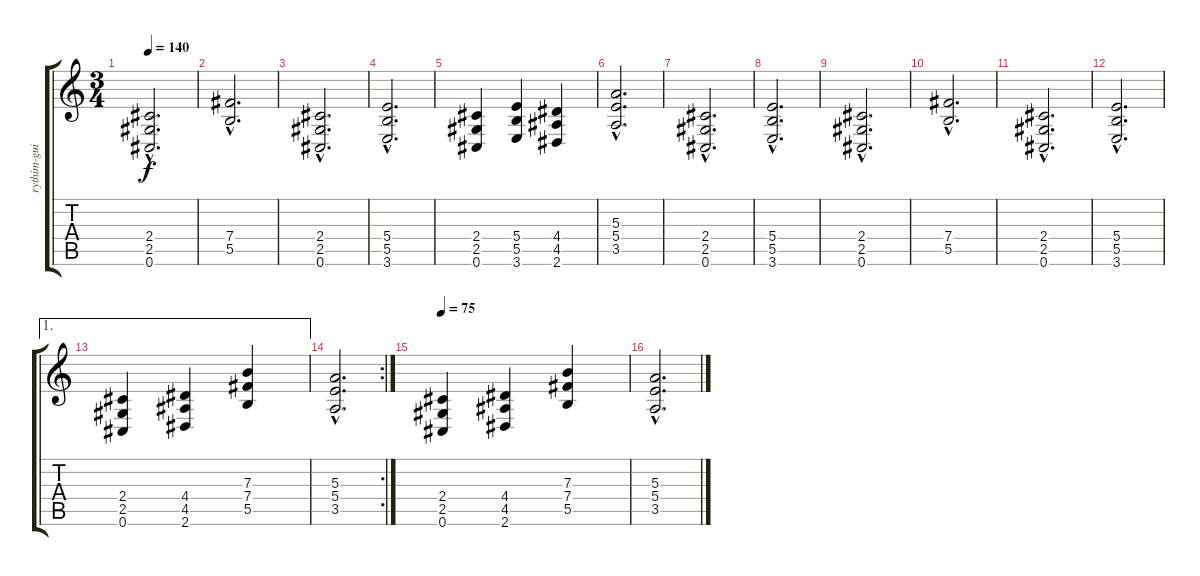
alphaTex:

\track ("rythim-guitar" "rythim-gui") {instrument distortionguitar}
\staff {score tabs}
\tuning (Db4 Ab3 E3 B2 Gb2 Db2) {hide}
\ts (3 4)
\tempo 140
\clef g2
\ks c
(2.4{hac} 2.5{hac} 0.6{hac}).2{d dy f} |
(7.4{hac} 5.5{hac}).2{d} |
(2.4{hac} 2.5{hac} 0.6{hac}).2{d} |
(5.4{hac} 5.5{hac} 3.6{hac}).2{d} |
(2.4 2.5 0.6).4 (5.4 5.5 3.6).4 (4.4 4.5 2.6).4 |
(5.3{hac} 5.4{hac} 3.5{hac}).2{d} |
(2.4{hac} 2.5{hac} 0.6{hac}).2{d} |
(5.4{hac} 5.5{hac} 3.6{hac}).2{d} |
(2.4{hac} 2.5{hac} 0.6{hac}).2{d} |
(7.4{hac} 5.5{hac}).2{d} |
(2.4{hac} 2.5{hac} 0.6{hac}).2{d} |
(5.4{hac} 5.5{hac} 3.6{hac}).2{d} |
\ae 1
(2.4 2.5 0.6).4 (4.4 4.5 2.6).4 (7.3 7.4 5.5).4 |
\rc 2
(5.3{hac} 5.4{hac} 3.5{hac}).2{d} |
\tempo 75
(2.4 2.5 0.6).4 (4.4 4.5 2.6).4 (7.3 7.4 5.5).4 |
(5.3{hac} 5.4{hac} 3.5{hac}).2{d}
